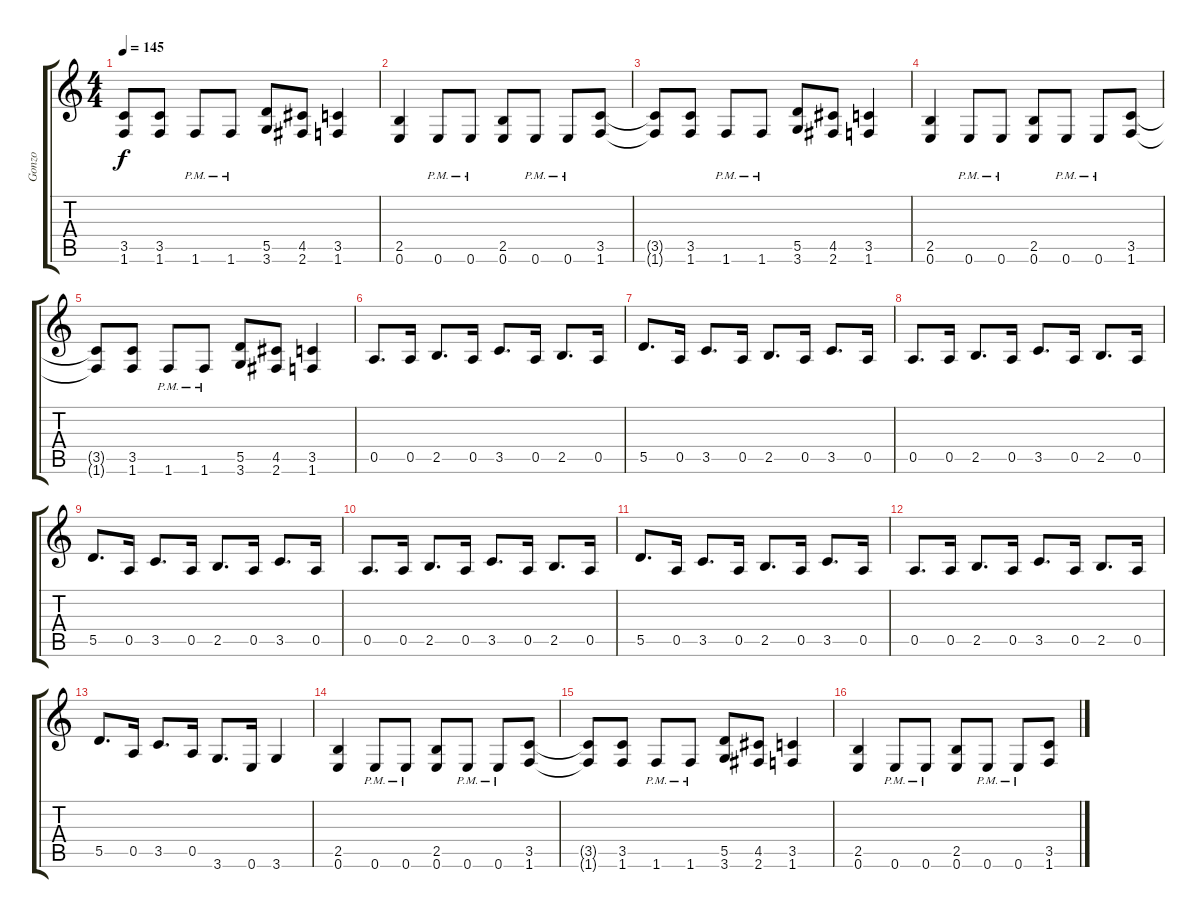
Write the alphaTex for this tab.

\track ("Gonzo" "Gonzo") {instrument distortionguitar}
\staff {score tabs}
\tuning (E4 B3 G3 D3 A2 E2) {hide}
\ts (4 4)
\tempo 145
\clef g2
\ks c
(3.5{t} 1.6{t}).8{dy f} (3.5 1.6).8 1.6{pm}.8 1.6{pm}.8 (5.5 3.6).8 (4.5 2.6).8 (3.5 1.6).4 |
(2.5 0.6).4 0.6{pm}.8 0.6{pm}.8 (2.5 0.6).8 0.6{pm}.8 0.6{pm}.8 (3.5 1.6).8 |
(3.5{t} 1.6{t}).8 (3.5 1.6).8 1.6{pm}.8 1.6{pm}.8 (5.5 3.6).8 (4.5 2.6).8 (3.5 1.6).4 |
(2.5 0.6).4 0.6{pm}.8 0.6{pm}.8 (2.5 0.6).8 0.6{pm}.8 0.6{pm}.8 (3.5 1.6).8 |
(3.5{t} 1.6{t}).8 (3.5 1.6).8 1.6{pm}.8 1.6{pm}.8 (5.5 3.6).8 (4.5 2.6).8 (3.5 1.6).4 |
0.5.8{d} 0.5.16 2.5.8{d} 0.5.16 3.5.8{d} 0.5.16 2.5.8{d} 0.5.16 |
5.5.8{d} 0.5.16 3.5.8{d} 0.5.16 2.5.8{d} 0.5.16 3.5.8{d} 0.5.16 |
0.5.8{d} 0.5.16 2.5.8{d} 0.5.16 3.5.8{d} 0.5.16 2.5.8{d} 0.5.16 |
5.5.8{d} 0.5.16 3.5.8{d} 0.5.16 2.5.8{d} 0.5.16 3.5.8{d} 0.5.16 |
0.5.8{d} 0.5.16 2.5.8{d} 0.5.16 3.5.8{d} 0.5.16 2.5.8{d} 0.5.16 |
5.5.8{d} 0.5.16 3.5.8{d} 0.5.16 2.5.8{d} 0.5.16 3.5.8{d} 0.5.16 |
0.5.8{d} 0.5.16 2.5.8{d} 0.5.16 3.5.8{d} 0.5.16 2.5.8{d} 0.5.16 |
5.5.8{d} 0.5.16 3.5.8{d} 0.5.16 3.6.8{d} 0.6.16 3.6.4 |
(2.5 0.6).4 0.6{pm}.8 0.6{pm}.8 (2.5 0.6).8 0.6{pm}.8 0.6{pm}.8 (3.5 1.6).8 |
(3.5{t} 1.6{t}).8 (3.5 1.6).8 1.6{pm}.8 1.6{pm}.8 (5.5 3.6).8 (4.5 2.6).8 (3.5 1.6).4 |
(2.5 0.6).4 0.6{pm}.8 0.6{pm}.8 (2.5 0.6).8 0.6{pm}.8 0.6{pm}.8 (3.5 1.6).8
